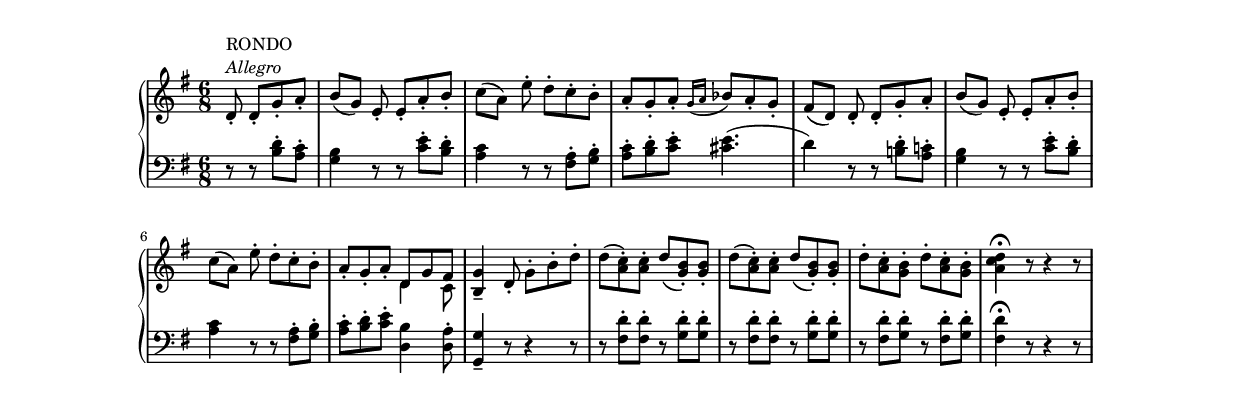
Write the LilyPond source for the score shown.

\version "2.14.0"
\include "english.ly"
#(set-global-staff-size 15)
\paper {
  line-width = 16\cm
  indent = 0\cm
}

% NR 1.3 Expressive marks


\header {
  lsrtags = "headwords"
  texidoc = ""
  doctitle = "headword"
}

% L. v. Beethoven, Op. 49 no. 1
% Piano sonata 19 - "Leichte Sonate"
% measures 1 - 12

%\layout {
%   \context {
%      \Score
%      \override SpacingSpanner #'base-shortest-duration =
%         #(ly:make-moment 1 20)
%   }
%}

\new PianoStaff <<

   % RH Staff
   \new Staff {
      \clef treble
      \key g \major
      \time 6/8
      \partial 2
      \once \override TextScript #'staff-padding = #2
      d'8 \staccato
      ^ \markup { \column {
         RONDO
         \italic Allegro } }
      d'8 \staccato
      g'8 \staccato
      a'8 \staccato

      |

      b'8 [ (
      g'8 ] )
      e'8 \staccato
      e' \staccato
      a'8 \staccato
      b'8 \staccato

      |

      c''8 [ (
      a'8 ] )
      e''8 \staccato
      d''8 \staccato
      c''8 \staccato
      b'8 \staccato

      |

      a'8 \staccato
      g'8 \staccato
      a'8 \staccato
      \acciaccatura { g'16 [ a'16 ] }
      bf'8
      a'8 \staccato
      g'8 \staccato

      |

      fs'8 [ (
      d'8 ] )
      d'8 \staccato
      d'8 \staccato
      g'8 \staccato
      a'8 \staccato

      |

      b'8 [ (
      g'8 ] )
      e'8 \staccato
      e'8 \staccato
      a'8 \staccato
      b'8 \staccato

      |

      c''8 [ (
      a'8 ] )
      e''8 \staccato
      d''8 \staccato
      c''8 \staccato
      b'8 \staccato

      |

      a'8 \staccato
      g'8 \staccato
      a'8 \staccato
      <<
         {
            \voiceOne
            d'8
            g'8
            fs'8
            \oneVoice
         }
         \new Voice {
            \voiceTwo
            d'4
            c'8
            \oneVoice
         }
      >>

      |

      <b g'>4 \tenuto
      d'8 \staccato
      g'8 \staccato
      b'8 \staccato
      d''8 \staccato

      |

      d''8 (
      <c'' a'>8 \staccato )
      <c'' a'>8 \staccato
      d''8 (
      <b' g'>8 \staccato )
      <b' g'>8 \staccato

      |

      d''8 (
      <c'' a'>8 \staccato )
      <c'' a'>8 \staccato
      d''8 (
      <b' g'>8 \staccato )
      <b' g'>8 \staccato

      |

      d''8 \staccato
      <c'' a'>8 \staccato
      <b' g'>8 \staccato
      d'' \staccato
      <c'' a'>8 \staccato
      <b' g'>8 \staccato

      |

      <d'' c'' a'>4 \fermata
      r8 r4 r8
   }

   % LH Staff
   \new Staff {
      \clef bass
      \key g \major
      \time 6/8
      \partial 2
      r8
      r8
      <d' b>8 \staccato
      <c' a>8 \staccato

      |

      <b g>4
      r8
      r8
      <e' c'>8 \staccato
      <d' b>8 \staccato

      |

      <c' a>4
      r8
      r8
      <a fs>8 \staccato
      <b g>8 \staccato

      |

      <c' a>8 \staccato
      <b d'>8 \staccato
      <e' c'>8 \staccato
      <e' cs'>4. (

      |

      d'4 )
      r8
      r8
      <d' b!>8 \staccato
      <c'! a>8 \staccato

      |

      <b g>4
      r8
      r8
      <e' c'>8 \staccato
      <d' b>8 \staccato

      |

      <c' a>4
      r8
      r8
      <a fs>8 \staccato
      <b g>8 \staccato

      |

      <c' a>8 \staccato
      <d' b>8 \staccato
      <e' c'>8 \staccato
      <b d>4
      <a d>8 \staccato

      |

      <g g,>4 \tenuto
      r8
      r4
      r8

      |

      r8
      <d' fs>8 \staccato
      <d' fs>8 \staccato
      r8
      <d' g>8 \staccato
      <d' g>8 \staccato

      |

      r8
      <d' fs>8 \staccato
      <d' fs>8 \staccato
      r8
      <d' g>8 \staccato
      <d' g>8 \staccato

      |

      r8
      <d' fs>8 \staccato
      <d' g>8 \staccato
      r8
      <d' fs>8 \staccato
      <d' g>8 \staccato

      |

      <d' fs>4 \fermata
      r8 r4 r8
   }

>>
